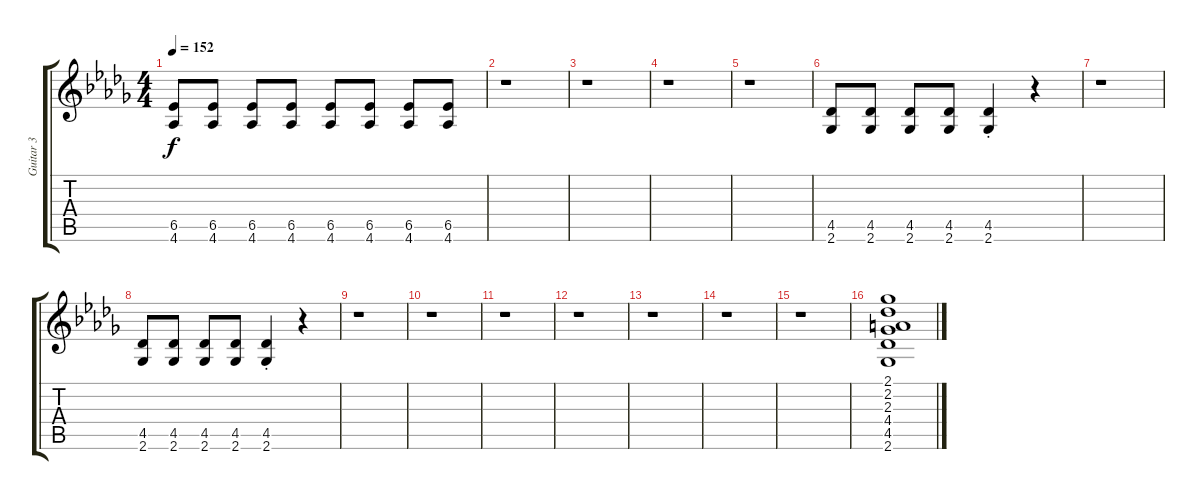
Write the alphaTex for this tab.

\track ("Guitar 3" "Guitar 3") {instrument distortionguitar}
\staff {score tabs}
\tuning (E4 B3 G3 D3 A2 E2) {hide}
\ts (4 4)
\tempo 152
\clef g2
\ks db
(6.5 4.6).8{dy f} (6.5 4.6).8 (6.5 4.6).8 (6.5 4.6).8 (6.5 4.6).8 (6.5 4.6).8 (6.5 4.6).8 (6.5 4.6).8 |
r.1 |
r.1 |
r.1 |
r.1 |
(4.5 2.6).8 (4.5 2.6).8 (4.5 2.6).8 (4.5 2.6).8 (4.5{st} 2.6{st}).4 r.4 |
r.1 |
(4.5 2.6).8 (4.5 2.6).8 (4.5 2.6).8 (4.5 2.6).8 (4.5{st} 2.6{st}).4 r.4 |
r.1 |
r.1 |
r.1 |
r.1 |
r.1 |
r.1 |
r.1 |
(2.1 2.2 2.3 4.4 4.5 2.6).1
